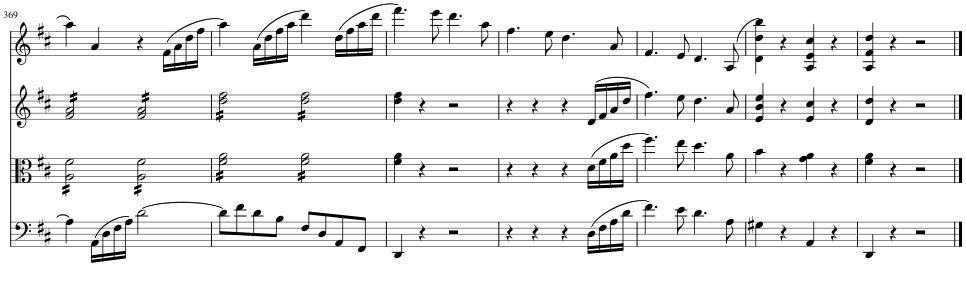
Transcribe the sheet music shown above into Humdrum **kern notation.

**kern	**kern	**kern	**kern
*part4	*part3	*part2	*part1
*staff4	*staff3	*staff2	*staff1
*I"Piano	*I"Piano	*I"Piano	*I"Piano
*I'Pno	*I'Pno	*I'Pno	*I'Pno
!!LO:PB:g=z
*clefF4	*clefC3	*clefG2	*clefG2
*k[f#c#]	*k[f#c#]	*k[f#c#]	*k[f#c#]
*M4/4	*M4/4	*M4/4	*M4/4
*met(c)	*met(c)	*met(c)	*met(c)
=369	=369	=369	=369
*	*tremolo	*	*
*	*	*tremolo	*
4A\]	16A\ 16f#\LL	16f#/ 16a/LL	4aa\
.	16A\ 16f#\	16f#/ 16a/	.
.	16A\ 16f#\	16f#/ 16a/	.
.	16A\ 16f#\	16f#/ 16a/	.
(16AA\LL	16A\ 16f#\	16f#/ 16a/	4a/
16D\	16A\ 16f#\	16f#/ 16a/	.
16F#\	16A\ 16f#\	16f#/ 16a/	.
16A\JJ)	16A\ 16f#\JJ	16f#/ 16a/JJ	.
[2d\	16A\ 16f#\LL	16f#/ 16a/LL	4r
.	16A\ 16f#\	16f#/ 16a/	.
.	16A\ 16f#\	16f#/ 16a/	.
.	16A\ 16f#\	16f#/ 16a/	.
.	16A\ 16f#\	16f#/ 16a/	(16f#\LL
.	16A\ 16f#\	16f#/ 16a/	16a\
.	16A\ 16f#\	16f#/ 16a/	16dd\
.	16A\ 16f#\JJ	16f#/ 16a/JJ	16ff#\JJ
=370	=370	=370	=370
8d\L]	16f#\ 16a\LL	16dd\ 16ff#\LL	4aa\)
.	16f#\ 16a\	16dd\ 16ff#\	.
8f#\	16f#\ 16a\	16dd\ 16ff#\	.
.	16f#\ 16a\	16dd\ 16ff#\	.
8d\	16f#\ 16a\	16dd\ 16ff#\	(16a\LL
.	16f#\ 16a\	16dd\ 16ff#\	16dd\
8B\J	16f#\ 16a\	16dd\ 16ff#\	16ff#\
.	16f#\ 16a\JJ	16dd\ 16ff#\JJ	16aa\JJ
8F#/L	16f#\ 16a\LL	16dd\ 16ff#\LL	4ddd\)
.	16f#\ 16a\	16dd\ 16ff#\	.
8D/	16f#\ 16a\	16dd\ 16ff#\	.
.	16f#\ 16a\	16dd\ 16ff#\	.
8AA/	16f#\ 16a\	16dd\ 16ff#\	(16dd\LL
.	16f#\ 16a\	16dd\ 16ff#\	16ff#\
8FF#/J	16f#\ 16a\	16dd\ 16ff#\	16aa\
.	16f#\ 16a\JJ	16dd\ 16ff#\JJ	16ddd\JJ
*	*	*Xtremolo	*
*	*Xtremolo	*	*
=371	=371	=371	=371
4DD/	4f#\ 4a\	4dd\ 4ff#\	4.fff#\)
4r	4r	4r	.
.	.	.	8eee\
2r	2r	2r	4.ddd\
.	.	.	8aa\
=372	=372	=372	=372
4r	4r	4r	4.ff#\
4r	4r	4r	.
.	.	.	8ee\
4r	4r	4r	4.dd\
(16D\LL	(16d\LL	(16d/LL	.
16F#\	16f#\	16f#/	.
16A\	16a\	16a/	8a/
16d\JJ	16dd\JJ	16dd/JJ	.
=373	=373	=373	=373
4.f#\)	4.ff#\)	4.ff#\)	4.f#/
8e\	8ee\	8ee\	8e/
4.d\	4.dd\	4.dd\	4.d/
8A\	8a\	8a/	(8A/
=374	=374	=374	=374
4G#X\	4b\	4e/ 4b/ 4ee/	4d\ 4dd\ 4bb\)
4r	4r	4r	4r
4AA/	4g\ 4a\	4e/ 4cc#/	4A/ 4e/ 4cc#/
4r	4r	4r	4r
=375	=375	=375	=375
4DD/	4f#\ 4a\	4d/ 4dd/	4A/ 4f#/ 4dd/
4r	4r	4r	4r
2r	2r	2r	2r
==	==	==	==
*-	*-	*-	*-
